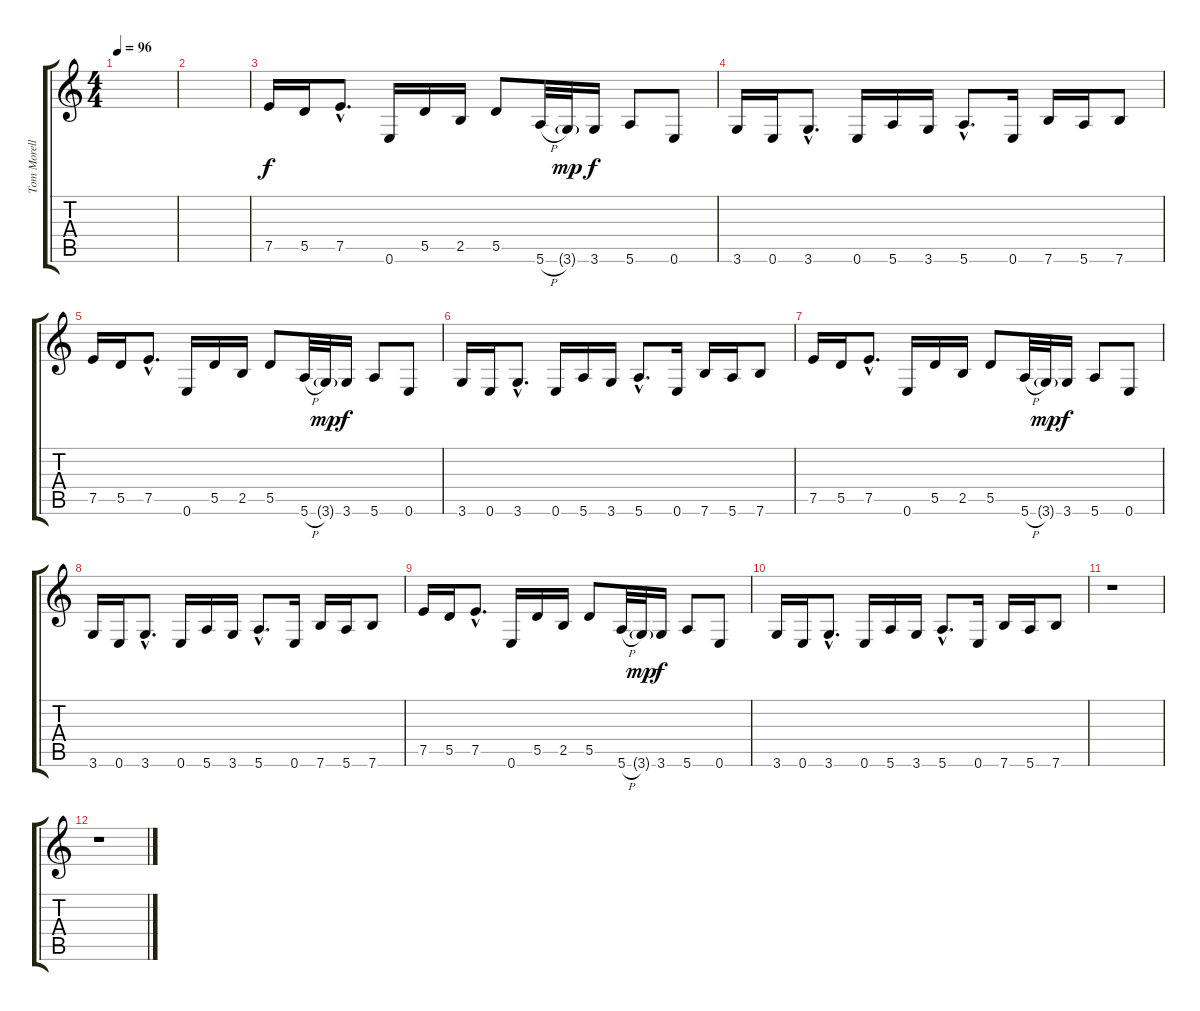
\track ("Tom Morello " "Tom Morell") {instrument overdrivenguitar}
\staff {score tabs}
\tuning (E4 B3 G3 D3 A2 E2) {hide}
\ts (4 4)
\tempo 96
\clef g2
\ks c
|
|
7.5.16 5.5.16 7.5{hac}.8{d} 0.6.16 5.5.16 2.5.16 5.5.8 5.6{h}.32 3.6{g}.32{dy mp} 3.6.16{dy f} 5.6.8 0.6.8 |
3.6.16 0.6.16 3.6{hac}.8{d} 0.6.16 5.6.16 3.6.16 5.6{hac}.8{d} 0.6.16 7.6.16 5.6.16 7.6.8 |
7.5.16 5.5.16 7.5{hac}.8{d} 0.6.16 5.5.16 2.5.16 5.5.8 5.6{h}.32 3.6{g}.32{dy mp} 3.6.16{dy f} 5.6.8 0.6.8 |
3.6.16 0.6.16 3.6{hac}.8{d} 0.6.16 5.6.16 3.6.16 5.6{hac}.8{d} 0.6.16 7.6.16 5.6.16 7.6.8 |
7.5.16 5.5.16 7.5{hac}.8{d} 0.6.16 5.5.16 2.5.16 5.5.8 5.6{h}.32 3.6{g}.32{dy mp} 3.6.16{dy f} 5.6.8 0.6.8 |
3.6.16 0.6.16 3.6{hac}.8{d} 0.6.16 5.6.16 3.6.16 5.6{hac}.8{d} 0.6.16 7.6.16 5.6.16 7.6.8 |
7.5.16 5.5.16 7.5{hac}.8{d} 0.6.16 5.5.16 2.5.16 5.5.8 5.6{h}.32 3.6{g}.32{dy mp} 3.6.16{dy f} 5.6.8 0.6.8 |
3.6.16 0.6.16 3.6{hac}.8{d} 0.6.16 5.6.16 3.6.16 5.6{hac}.8{d} 0.6.16 7.6.16 5.6.16 7.6.8 |
r.1 |
r.1
